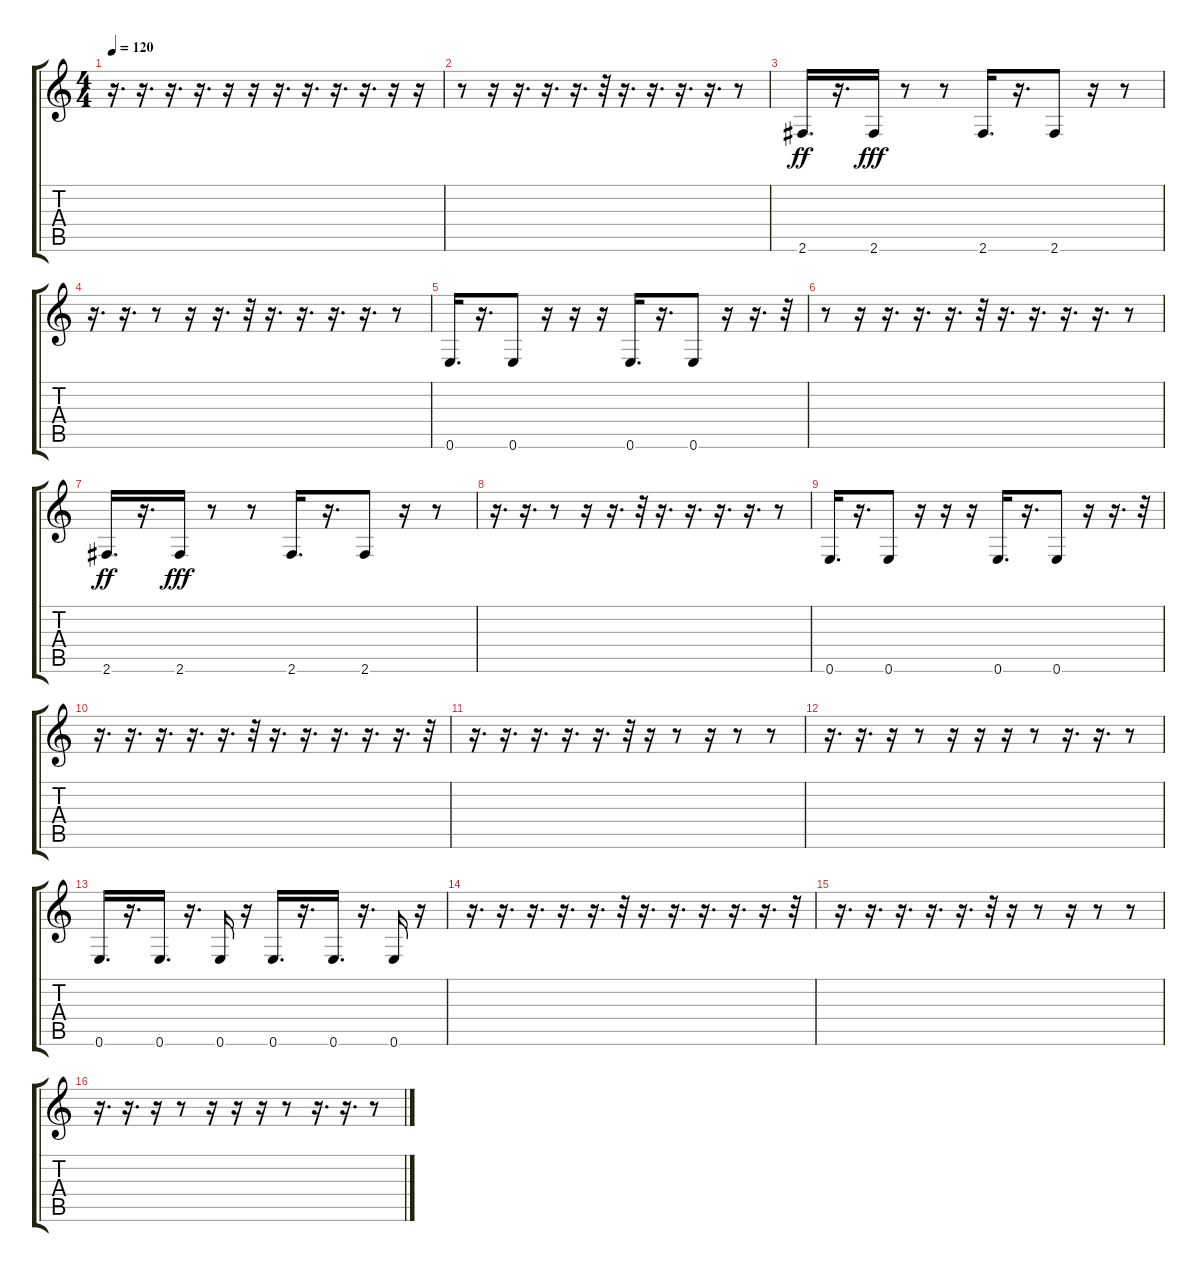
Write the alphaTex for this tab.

\track "" {instrument electricbassfinger}
\staff {score tabs}
\tuning (E4 B3 G3 D3 A2 E2) {hide}
\ts (4 4)
\tempo 120
\clef g2
\ks c
r.16{d dy fff} r.16{d} r.16{d} r.16{d} r.16 r.16 r.16{d} r.16{d} r.16{d} r.16{d} r.16 r.16 |
r.8 r.16 r.16{d} r.16{d} r.16{d} r.32 r.16{d} r.16{d} r.16{d} r.16{d} r.8 |
2.6.16{d dy ff} r.16{d} 2.6.16{dy fff} r.8 r.8 2.6.16{d} r.16{d} 2.6.8 r.16 r.8 |
r.16{d} r.16{d} r.8 r.16 r.16{d} r.32 r.16{d} r.16{d} r.16{d} r.16{d} r.8 |
0.6.16{d} r.16{d} 0.6.8 r.16 r.16 r.16 0.6.16{d} r.16{d} 0.6.8 r.16 r.16{d} r.32 |
r.8 r.16 r.16{d} r.16{d} r.16{d} r.32 r.16{d} r.16{d} r.16{d} r.16{d} r.8 |
2.6.16{d dy ff} r.16{d} 2.6.16{dy fff} r.8 r.8 2.6.16{d} r.16{d} 2.6.8 r.16 r.8 |
r.16{d} r.16{d} r.8 r.16 r.16{d} r.32 r.16{d} r.16{d} r.16{d} r.16{d} r.8 |
0.6.16{d} r.16{d} 0.6.8 r.16 r.16 r.16 0.6.16{d} r.16{d} 0.6.8 r.16 r.16{d} r.32 |
r.16{d} r.16{d} r.16{d} r.16{d} r.16{d} r.32 r.16{d} r.16{d} r.16{d} r.16{d} r.16{d} r.32 |
r.16{d} r.16{d} r.16{d} r.16{d} r.16{d} r.32 r.16 r.8 r.16 r.8 r.8 |
r.16{d} r.16{d} r.16 r.8 r.16 r.16 r.16 r.8 r.16{d} r.16{d} r.8 |
0.6.16{d} r.16{d} 0.6.16{d} r.16{d} 0.6.16 r.16 0.6.16{d} r.16{d} 0.6.16{d} r.16{d} 0.6.16 r.16 |
r.16{d} r.16{d} r.16{d} r.16{d} r.16{d} r.32 r.16{d} r.16{d} r.16{d} r.16{d} r.16{d} r.32 |
r.16{d} r.16{d} r.16{d} r.16{d} r.16{d} r.32 r.16 r.8 r.16 r.8 r.8 |
r.16{d} r.16{d} r.16 r.8 r.16 r.16 r.16 r.8 r.16{d} r.16{d} r.8
